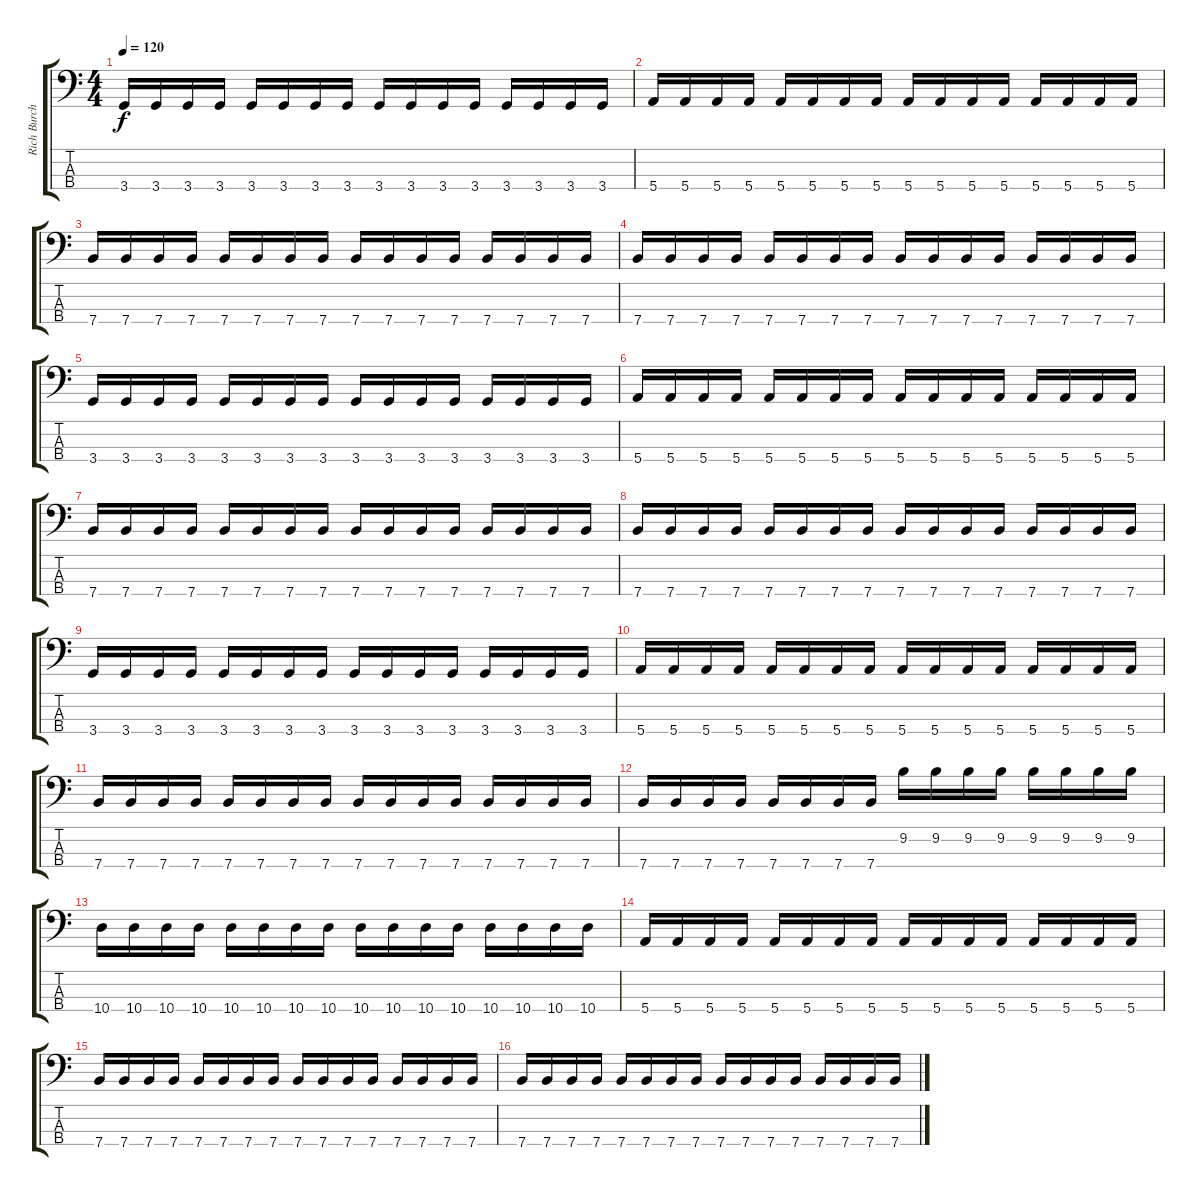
\track ("Rich Burch (Bass)" "Rich Burch") {instrument electricbasspick}
\staff {score tabs}
\tuning (G2 D2 A1 E1) {hide}
\ts (4 4)
\tempo 120
\clef f4
\ks c
3.4.16{dy f} 3.4.16 3.4.16 3.4.16 3.4.16 3.4.16 3.4.16 3.4.16 3.4.16 3.4.16 3.4.16 3.4.16 3.4.16 3.4.16 3.4.16 3.4.16 |
5.4.16 5.4.16 5.4.16 5.4.16 5.4.16 5.4.16 5.4.16 5.4.16 5.4.16 5.4.16 5.4.16 5.4.16 5.4.16 5.4.16 5.4.16 5.4.16 |
7.4.16 7.4.16 7.4.16 7.4.16 7.4.16 7.4.16 7.4.16 7.4.16 7.4.16 7.4.16 7.4.16 7.4.16 7.4.16 7.4.16 7.4.16 7.4.16 |
7.4.16 7.4.16 7.4.16 7.4.16 7.4.16 7.4.16 7.4.16 7.4.16 7.4.16 7.4.16 7.4.16 7.4.16 7.4.16 7.4.16 7.4.16 7.4.16 |
3.4.16 3.4.16 3.4.16 3.4.16 3.4.16 3.4.16 3.4.16 3.4.16 3.4.16 3.4.16 3.4.16 3.4.16 3.4.16 3.4.16 3.4.16 3.4.16 |
5.4.16 5.4.16 5.4.16 5.4.16 5.4.16 5.4.16 5.4.16 5.4.16 5.4.16 5.4.16 5.4.16 5.4.16 5.4.16 5.4.16 5.4.16 5.4.16 |
7.4.16 7.4.16 7.4.16 7.4.16 7.4.16 7.4.16 7.4.16 7.4.16 7.4.16 7.4.16 7.4.16 7.4.16 7.4.16 7.4.16 7.4.16 7.4.16 |
7.4.16 7.4.16 7.4.16 7.4.16 7.4.16 7.4.16 7.4.16 7.4.16 7.4.16 7.4.16 7.4.16 7.4.16 7.4.16 7.4.16 7.4.16 7.4.16 |
3.4.16 3.4.16 3.4.16 3.4.16 3.4.16 3.4.16 3.4.16 3.4.16 3.4.16 3.4.16 3.4.16 3.4.16 3.4.16 3.4.16 3.4.16 3.4.16 |
5.4.16 5.4.16 5.4.16 5.4.16 5.4.16 5.4.16 5.4.16 5.4.16 5.4.16 5.4.16 5.4.16 5.4.16 5.4.16 5.4.16 5.4.16 5.4.16 |
7.4.16 7.4.16 7.4.16 7.4.16 7.4.16 7.4.16 7.4.16 7.4.16 7.4.16 7.4.16 7.4.16 7.4.16 7.4.16 7.4.16 7.4.16 7.4.16 |
7.4.16 7.4.16 7.4.16 7.4.16 7.4.16 7.4.16 7.4.16 7.4.16 9.2.16 9.2.16 9.2.16 9.2.16 9.2.16 9.2.16 9.2.16 9.2.16 |
10.4.16 10.4.16 10.4.16 10.4.16 10.4.16 10.4.16 10.4.16 10.4.16 10.4.16 10.4.16 10.4.16 10.4.16 10.4.16 10.4.16 10.4.16 10.4.16 |
5.4.16 5.4.16 5.4.16 5.4.16 5.4.16 5.4.16 5.4.16 5.4.16 5.4.16 5.4.16 5.4.16 5.4.16 5.4.16 5.4.16 5.4.16 5.4.16 |
7.4.16 7.4.16 7.4.16 7.4.16 7.4.16 7.4.16 7.4.16 7.4.16 7.4.16 7.4.16 7.4.16 7.4.16 7.4.16 7.4.16 7.4.16 7.4.16 |
7.4.16 7.4.16 7.4.16 7.4.16 7.4.16 7.4.16 7.4.16 7.4.16 7.4.16 7.4.16 7.4.16 7.4.16 7.4.16 7.4.16 7.4.16 7.4.16
